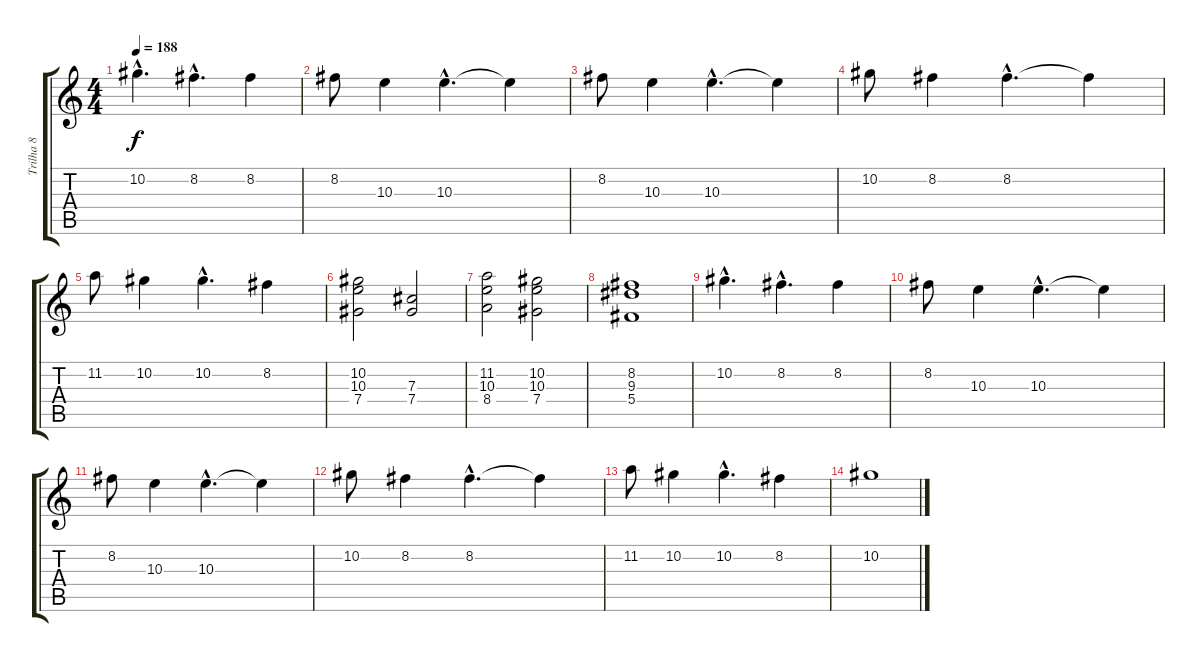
\track ("Trilha 8" "Trilha 8") {instrument fretlessbass}
\staff {score tabs}
\tuning (Eb4 Bb3 Gb3 Db3 Ab2 Eb2) {hide}
\ts (4 4)
\tempo 188
\clef g2
\ks c
10.2{hac}.4{d dy f} 8.2{hac}.4{d} 8.2.4 |
8.2.8 10.3.4 10.3{hac}.4{d} 10.3{t}.4 |
8.2.8 10.3.4 10.3{hac}.4{d} 10.3{t}.4 |
10.2.8 8.2.4 8.2{hac}.4{d} 8.2{t}.4 |
11.2.8 10.2.4 10.2{hac}.4{d} 8.2.4 |
(10.2 10.3 7.4).2 (7.3 7.4).2 |
(11.2 10.3 8.4).2 (10.2 10.3 7.4).2 |
(8.2 9.3 5.4).1 |
10.2{hac}.4{d} 8.2{hac}.4{d} 8.2.4 |
8.2.8 10.3.4 10.3{hac}.4{d} 10.3{t}.4 |
8.2.8 10.3.4 10.3{hac}.4{d} 10.3{t}.4 |
10.2.8 8.2.4 8.2{hac}.4{d} 8.2{t}.4 |
11.2.8 10.2.4 10.2{hac}.4{d} 8.2.4 |
10.2.1
